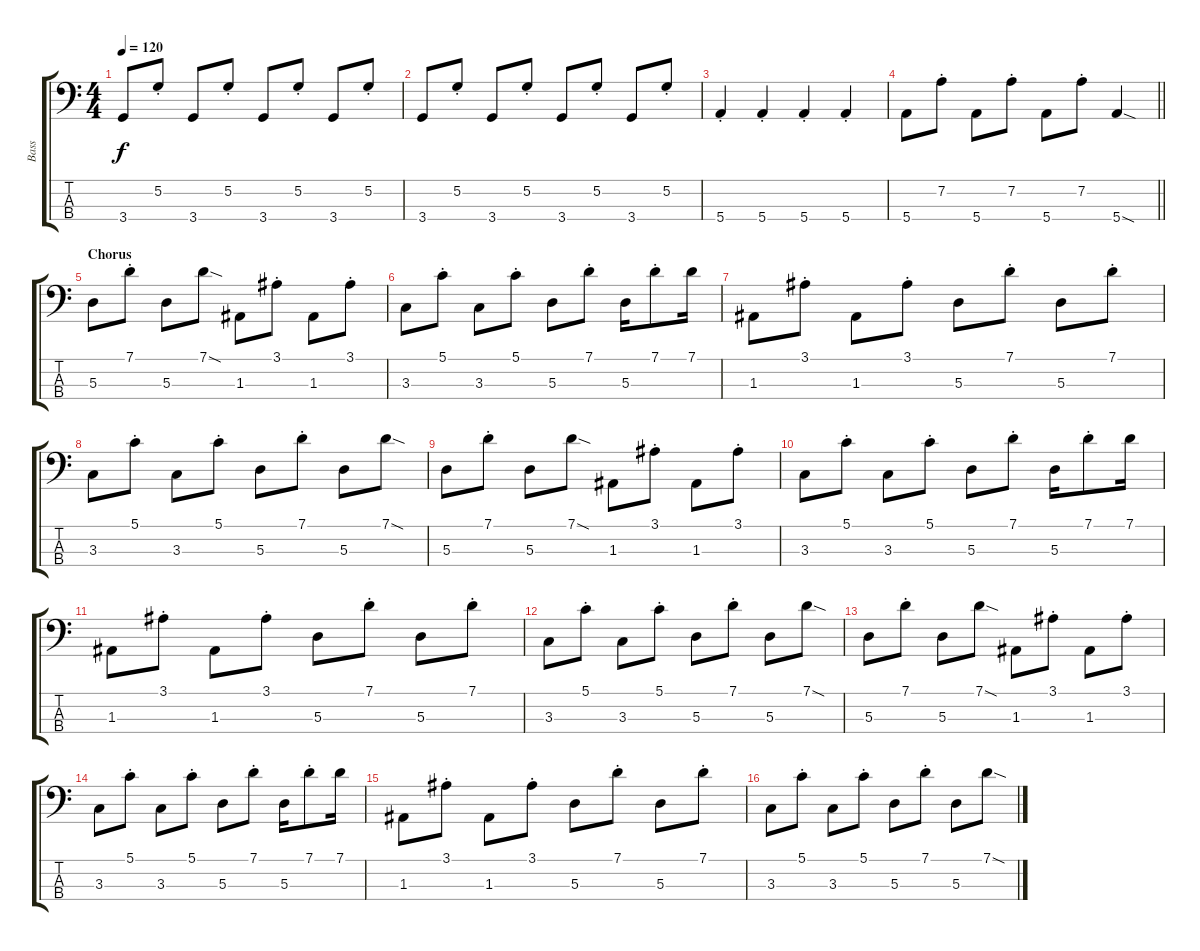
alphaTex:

\track ("Bass" "Bass") {instrument electricbassfinger}
\staff {score tabs}
\tuning (G2 D2 A1 E1) {hide}
\ts (4 4)
\tempo 120
\clef f4
\ks c
3.4.8{dy f} 5.2{st}.8 3.4.8 5.2{st}.8 3.4.8 5.2{st}.8 3.4.8 5.2{st}.8 |
3.4.8 5.2{st}.8 3.4.8 5.2{st}.8 3.4.8 5.2{st}.8 3.4.8 5.2{st}.8 |
5.4{st}.4 5.4{st}.4 5.4{st}.4 5.4{st}.4 |
\barLineRight lightlight
5.4.8 7.2{st}.8 5.4.8 7.2{st}.8 5.4.8 7.2{st}.8 5.4{sod}.4 |
\section ("" "Chorus")
5.3.8 7.1{st}.8 5.3.8 7.1{sod}.8 1.3.8 3.1{st}.8 1.3.8 3.1{st}.8 |
3.3.8 5.1{st}.8 3.3.8 5.1{st}.8 5.3.8 7.1{st}.8 5.3.16 7.1{st}.8 7.1.16 |
1.3.8 3.1{st}.8 1.3.8 3.1{st}.8 5.3.8 7.1{st}.8 5.3.8 7.1{st}.8 |
3.3.8 5.1{st}.8 3.3.8 5.1{st}.8 5.3.8 7.1{st}.8 5.3.8 7.1{sod}.8 |
5.3.8 7.1{st}.8 5.3.8 7.1{sod}.8 1.3.8 3.1{st}.8 1.3.8 3.1{st}.8 |
3.3.8 5.1{st}.8 3.3.8 5.1{st}.8 5.3.8 7.1{st}.8 5.3.16 7.1{st}.8 7.1.16 |
1.3.8 3.1{st}.8 1.3.8 3.1{st}.8 5.3.8 7.1{st}.8 5.3.8 7.1{st}.8 |
3.3.8 5.1{st}.8 3.3.8 5.1{st}.8 5.3.8 7.1{st}.8 5.3.8 7.1{sod}.8 |
5.3.8 7.1{st}.8 5.3.8 7.1{sod}.8 1.3.8 3.1{st}.8 1.3.8 3.1{st}.8 |
3.3.8 5.1{st}.8 3.3.8 5.1{st}.8 5.3.8 7.1{st}.8 5.3.16 7.1{st}.8 7.1.16 |
1.3.8 3.1{st}.8 1.3.8 3.1{st}.8 5.3.8 7.1{st}.8 5.3.8 7.1{st}.8 |
3.3.8 5.1{st}.8 3.3.8 5.1{st}.8 5.3.8 7.1{st}.8 5.3.8 7.1{sod}.8
